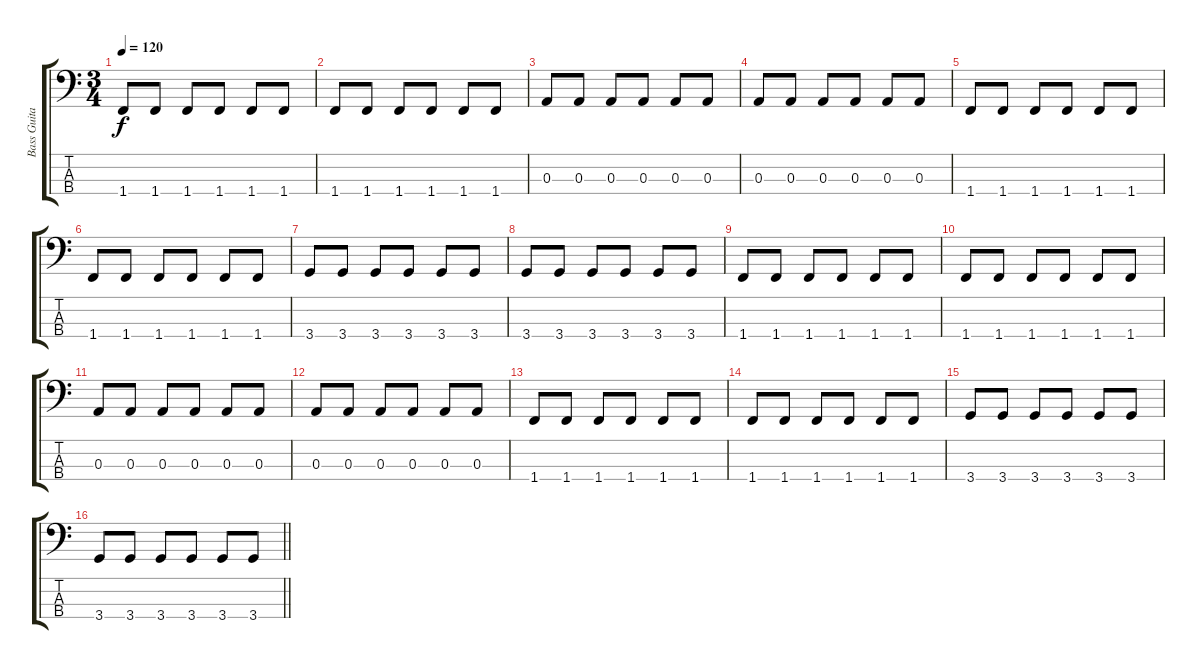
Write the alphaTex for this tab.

\track ("Bass Guitar" "Bass Guita") {instrument electricbasspick}
\staff {score tabs}
\tuning (G2 D2 A1 E1) {hide}
\ts (3 4)
\tempo 120
\clef f4
\ks c
1.4.8{dy f} 1.4.8 1.4.8 1.4.8 1.4.8 1.4.8 |
1.4.8 1.4.8 1.4.8 1.4.8 1.4.8 1.4.8 |
0.3.8 0.3.8 0.3.8 0.3.8 0.3.8 0.3.8 |
0.3.8 0.3.8 0.3.8 0.3.8 0.3.8 0.3.8 |
1.4.8 1.4.8 1.4.8 1.4.8 1.4.8 1.4.8 |
1.4.8 1.4.8 1.4.8 1.4.8 1.4.8 1.4.8 |
3.4.8 3.4.8 3.4.8 3.4.8 3.4.8 3.4.8 |
3.4.8 3.4.8 3.4.8 3.4.8 3.4.8 3.4.8 |
1.4.8 1.4.8 1.4.8 1.4.8 1.4.8 1.4.8 |
1.4.8 1.4.8 1.4.8 1.4.8 1.4.8 1.4.8 |
0.3.8 0.3.8 0.3.8 0.3.8 0.3.8 0.3.8 |
0.3.8 0.3.8 0.3.8 0.3.8 0.3.8 0.3.8 |
1.4.8 1.4.8 1.4.8 1.4.8 1.4.8 1.4.8 |
1.4.8 1.4.8 1.4.8 1.4.8 1.4.8 1.4.8 |
3.4.8 3.4.8 3.4.8 3.4.8 3.4.8 3.4.8 |
\barLineRight lightlight
3.4.8 3.4.8 3.4.8 3.4.8 3.4.8 3.4.8
